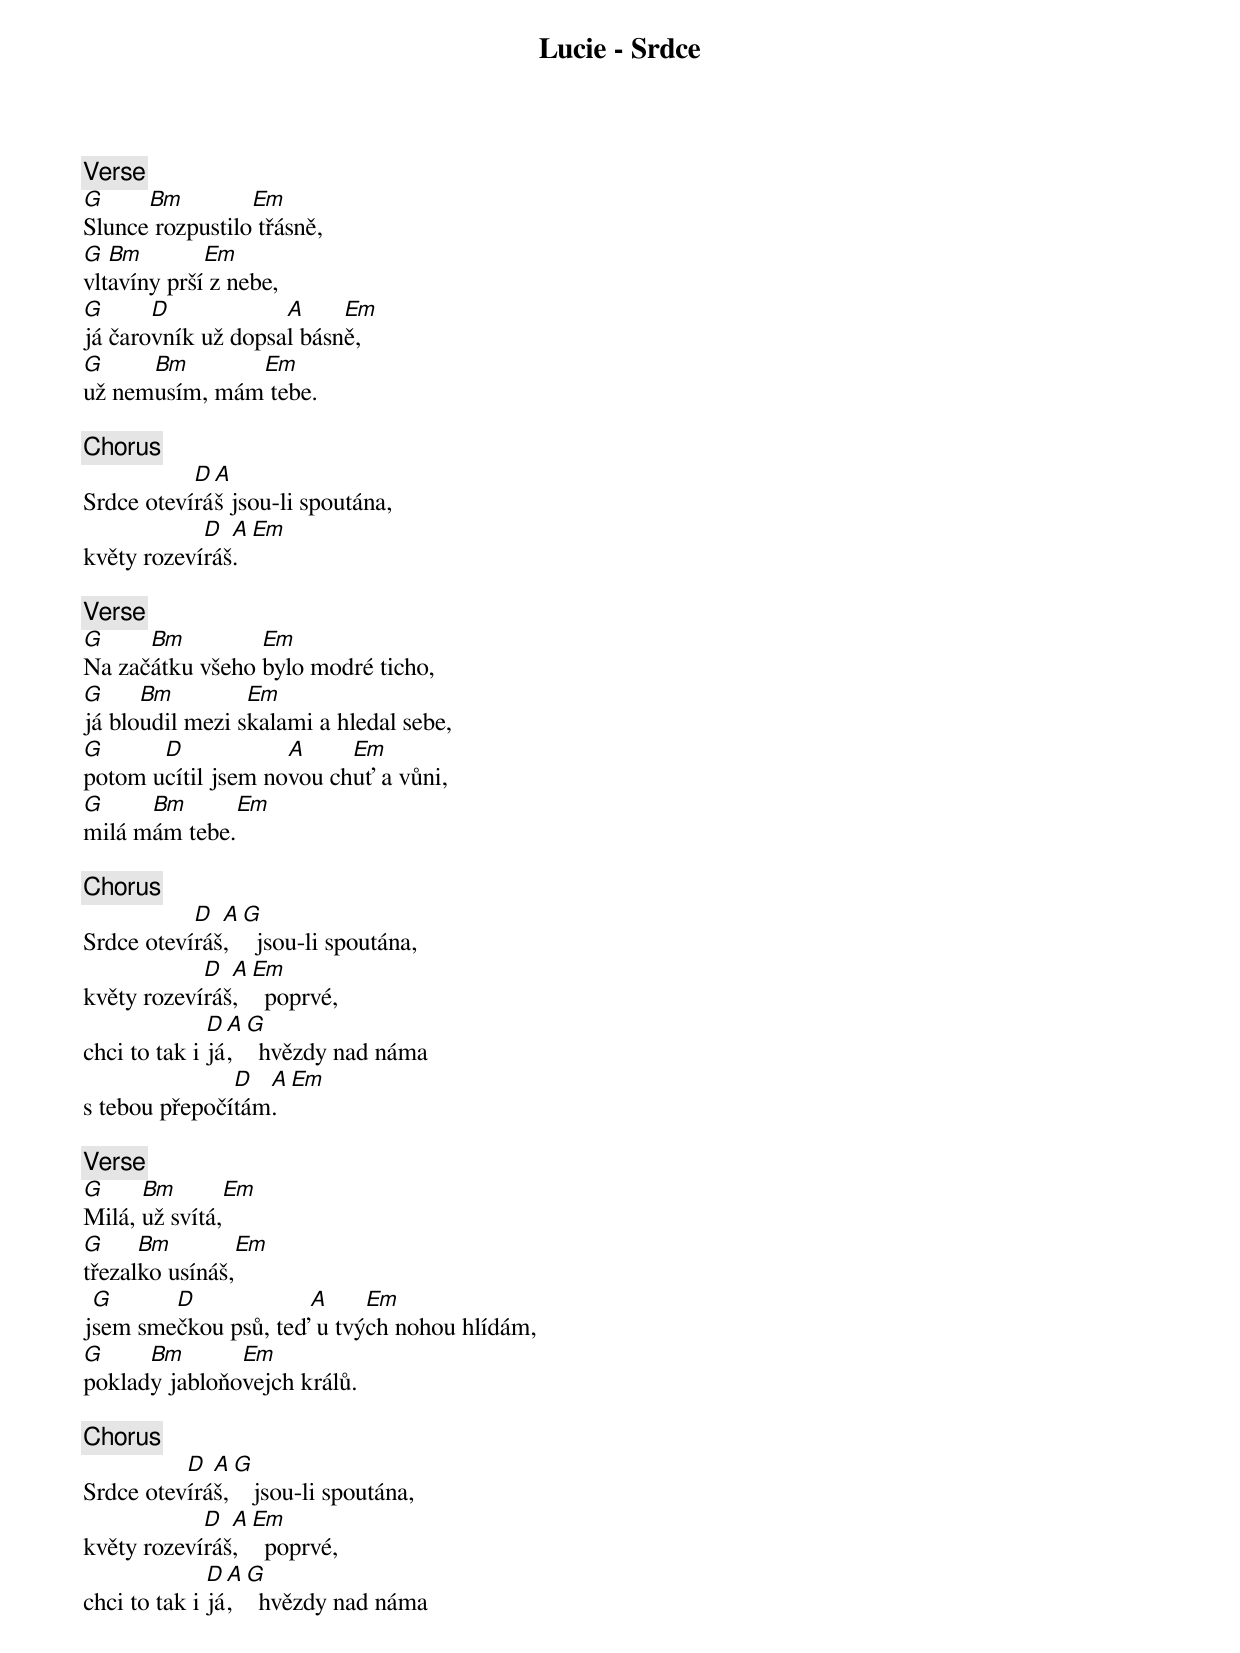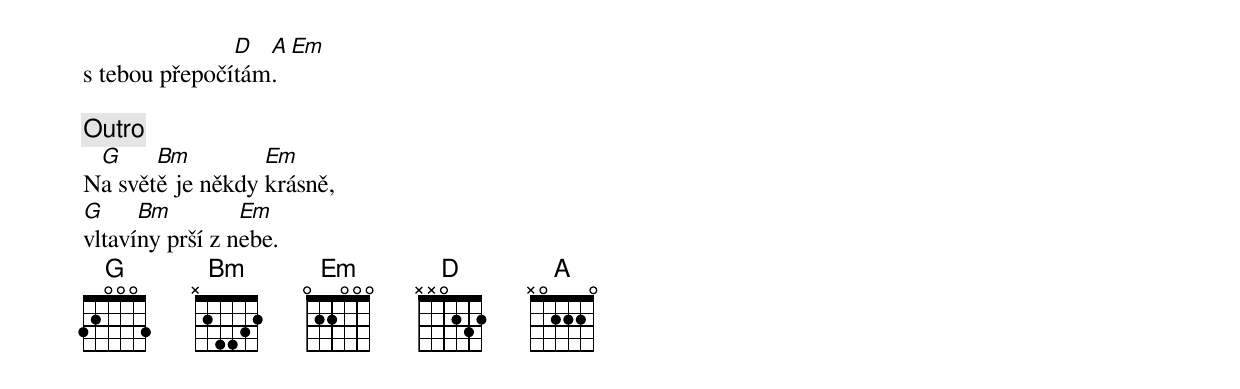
Lucie - Srdce

[Verse]
G     Bm         Em
Slunce rozpustilo třásně,
G  Bm        Em
vltavíny prší z nebe,
G      D            A     Em
já čarovník už dopsal básně,
G     Bm       Em
už nemusím, mám tebe.

[Chorus]
           D A
Srdce otevíráš jsou-li spoutána,
            D  A Em
květy rozevíráš.

[Verse]
G     Bm         Em
Na začátku všeho bylo modré ticho,
G     Bm         Em
já bloudil mezi skalami a hledal sebe,
G      D            A     Em
potom ucítil jsem novou chuť a vůni,
G     Bm       Em
milá mám tebe.

[Chorus]
           D  A G
Srdce otevíráš,   jsou-li spoutána,
            D  A Em
květy rozevíráš,   poprvé,
              D A G
chci to tak i já,   hvězdy nad náma
               D  A Em
s tebou přepočítám.

[Verse]
G     Bm         Em
Milá, už svítá,
G     Bm         Em
třezalko usínáš,
 G      D            A     Em
jsem smečkou psů, teď u tvých nohou hlídám,
G     Bm       Em
poklady jabloňovejch králů.

[Chorus]
          D  A G
Srdce otevíráš,   jsou-li spoutána,
            D  A Em
květy rozevíráš,   poprvé,
              D A G
chci to tak i já,   hvězdy nad náma
               D  A Em
s tebou přepočítám.

[Outro]
 G     Bm         Em
Na světě je někdy krásně,
G     Bm         Em
vltavíny prší z nebe.
